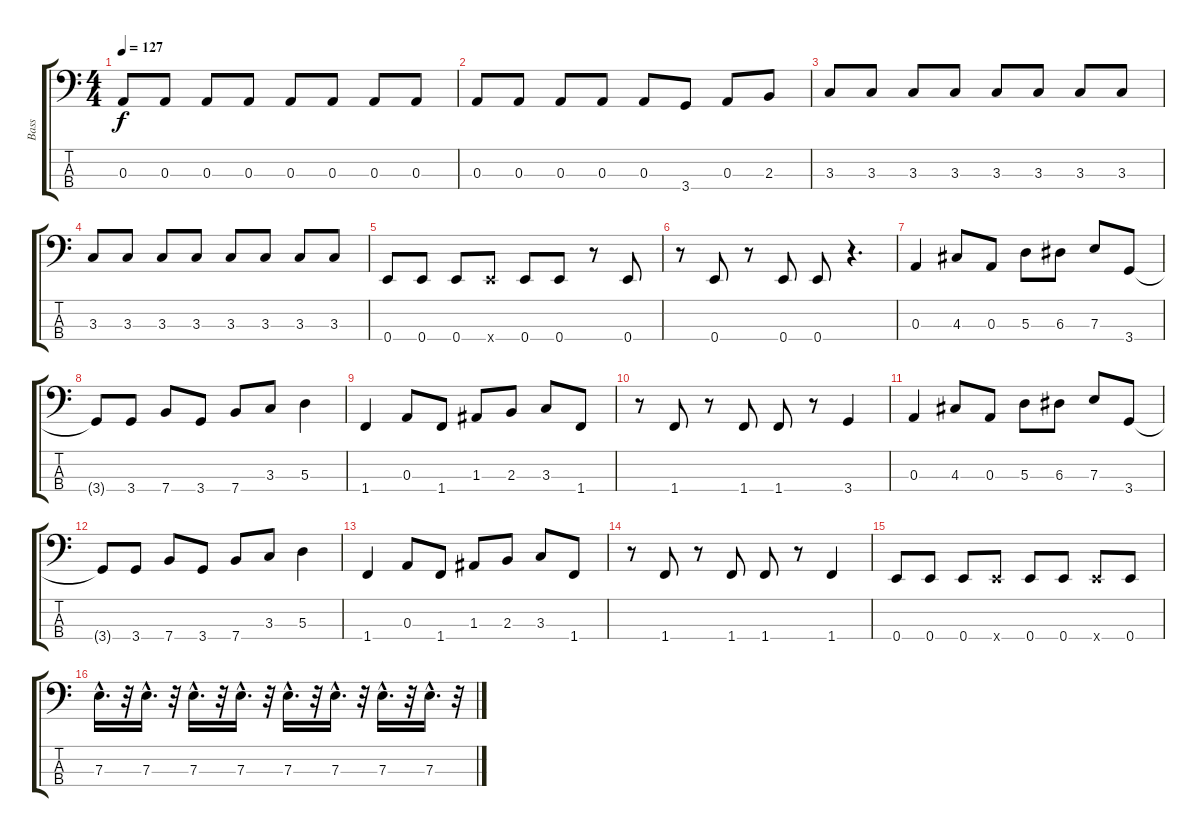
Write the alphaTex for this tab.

\track ("Bass" "Bass") {instrument electricbasspick}
\staff {score tabs}
\tuning (G2 D2 A1 E1) {hide}
\ts (4 4)
\tempo 127
\clef f4
\ks c
0.3.8{dy f} 0.3.8 0.3.8 0.3.8 0.3.8 0.3.8 0.3.8 0.3.8 |
0.3.8 0.3.8 0.3.8 0.3.8 0.3.8 3.4.8 0.3.8 2.3.8 |
3.3.8 3.3.8 3.3.8 3.3.8 3.3.8 3.3.8 3.3.8 3.3.8 |
3.3.8 3.3.8 3.3.8 3.3.8 3.3.8 3.3.8 3.3.8 3.3.8 |
0.4.8 0.4.8 0.4.8 0.4{x}.8 0.4.8 0.4.8 r.8 0.4.8 |
r.8 0.4.8 r.8 0.4.8 0.4.8 r.4{d} |
0.3.4 4.3.8 0.3.8 5.3.8 6.3.8 7.3.8 3.4.8 |
3.4{t}.8 3.4.8 7.4.8 3.4.8 7.4.8 3.3.8 5.3.4 |
1.4.4 0.3.8 1.4.8 1.3.8 2.3.8 3.3.8 1.4.8 |
r.8 1.4.8 r.8 1.4.8 1.4.8 r.8 3.4.4 |
0.3.4 4.3.8 0.3.8 5.3.8 6.3.8 7.3.8 3.4.8 |
3.4{t}.8 3.4.8 7.4.8 3.4.8 7.4.8 3.3.8 5.3.4 |
1.4.4 0.3.8 1.4.8 1.3.8 2.3.8 3.3.8 1.4.8 |
r.8 1.4.8 r.8 1.4.8 1.4.8 r.8 1.4.4 |
0.4.8 0.4.8 0.4.8 0.4{x}.8 0.4.8 0.4.8 0.4{x}.8 0.4.8 |
7.3{hac}.16{d} r.32 7.3{hac}.16{d} r.32 7.3{hac}.16{d} r.32 7.3{hac}.16{d} r.32 7.3{hac}.16{d} r.32 7.3{hac}.16{d} r.32 7.3{hac}.16{d} r.32 7.3{hac}.16{d} r.32
